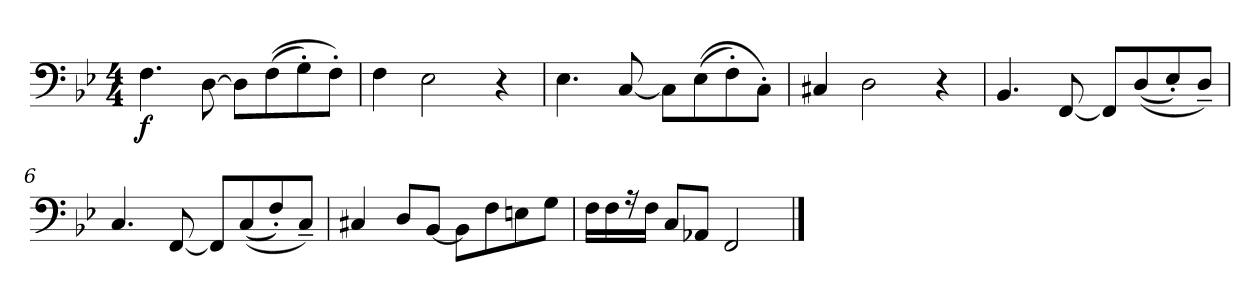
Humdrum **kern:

**kern	**dynam
*part1	*part1
*staff1	*staff1
*clefF4	*
*k[b-e-]	*
*B-:	*
*M4/4	*
*MM100	*
=1	=1
!	!LO:DY:b
4.F\	f
[8D\	.
8D\L]	.
((>8F\	.
8G'>\)	.
8F'>\J)	.
=2	=2
4F\	.
2E-\	.
4r	.
=3	=3
4.E-\	.
[8C/	.
8C\L]	.
(>(>8E-\	.
8F'>\)	.
8C'>\J)	.
=4	=4
4C#X/	.
2D\	.
4r	.
!!LO:LB:g=z
=5	=5
4.BB-/	.
[8FF/	.
8FF/L]	.
(<(<8D/	.
8E-'</)	.
8D~</J)	.
=6	=6
4.C/	.
[8FF/	.
8FF/L]	.
(<(<8C/	.
8F'</)	.
8C~</J)	.
=7	=7
4C#X/	.
8D/L	.
[8BB-/J	.
8BB-\L]	.
8F\	.
8En\	.
8G\J	.
=8	=8
16F\LL	.
16F\J	.
16r	.
16F\Jk	.
8C/L	.
8AA-X/J	.
2FF/	.
==	==
*-	*-
